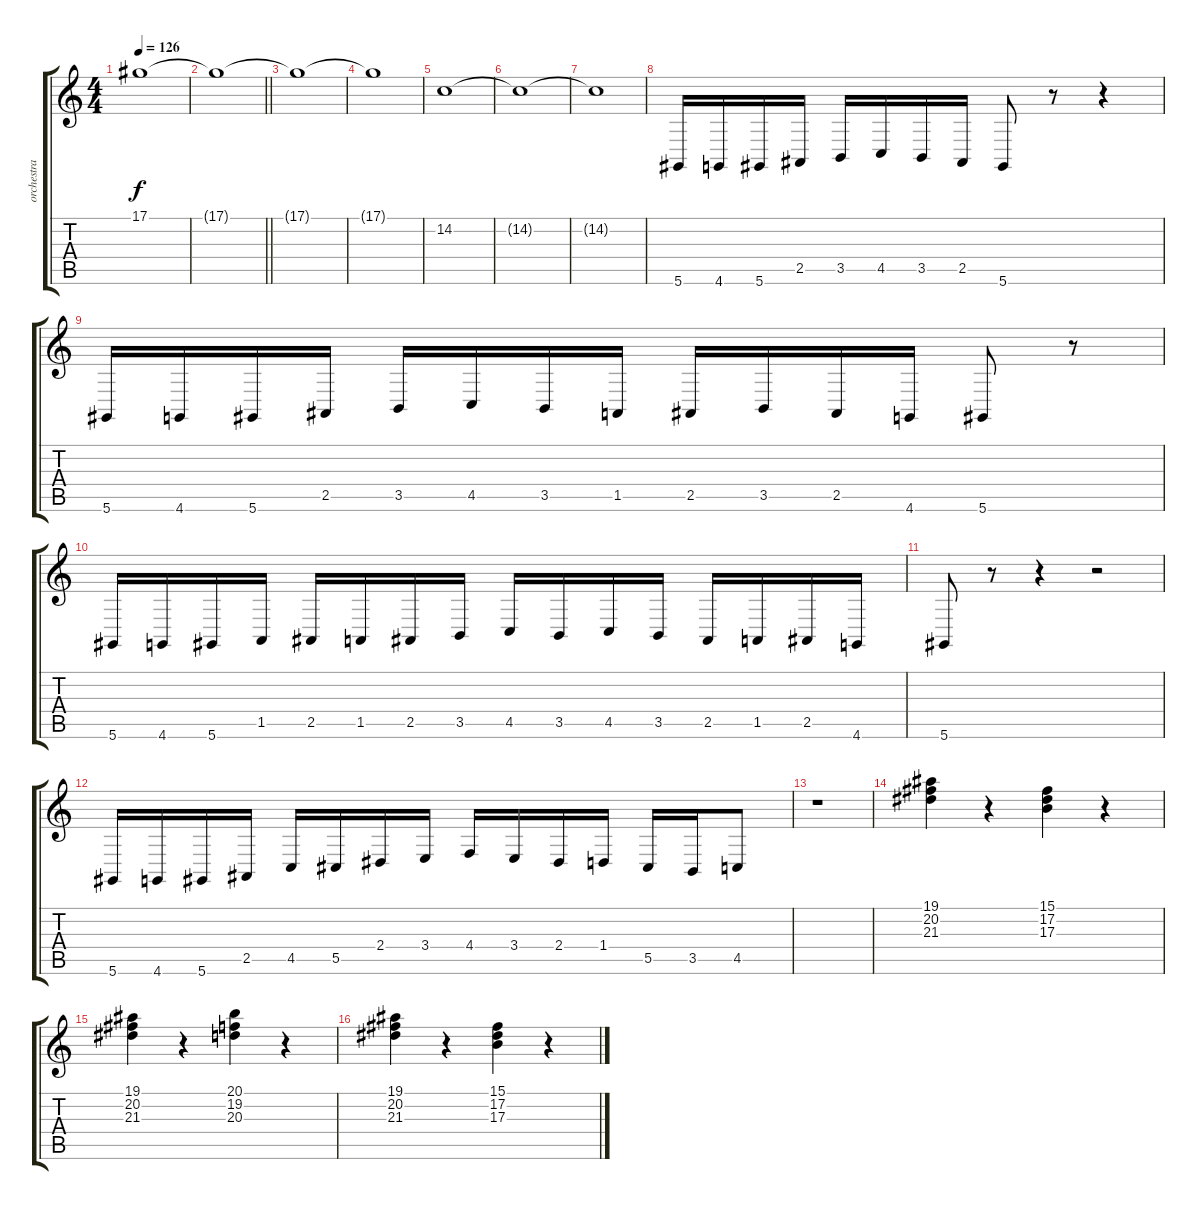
\track ("orchestra" "orchestra") {instrument stringensemble1}
\staff {score tabs}
\tuning (Eb4 Bb3 Gb3 Db3 Ab2 Eb2) {hide}
\ts (4 4)
\tempo 126
\clef g2
\ks c
17.1.1{dy f} |
\barLineRight lightlight
17.1{t}.1 |
17.1{t}.1 |
17.1{t}.1 |
14.2.1 |
14.2{t}.1 |
14.2{t}.1 |
5.6.16 4.6.16 5.6.16 2.5.16 3.5.16 4.5.16 3.5.16 2.5.16 5.6.8 r.8 r.4 |
5.6.16 4.6.16 5.6.16 2.5.16 3.5.16 4.5.16 3.5.16 1.5.16 2.5.16 3.5.16 2.5.16 4.6.16 5.6.8 r.8 |
5.6.16 4.6.16 5.6.16 1.5.16 2.5.16 1.5.16 2.5.16 3.5.16 4.5.16 3.5.16 4.5.16 3.5.16 2.5.16 1.5.16 2.5.16 4.6.16 |
5.6.8 r.8 r.4 r.2 |
5.6.16 4.6.16 5.6.16 2.5.16 4.5.16 5.5.16 2.4.16 3.4.16 4.4.16 3.4.16 2.4.16 1.4.16 5.5.16 3.5.16 4.5.8 |
r.1 |
(19.1 20.2 21.3).4 r.4 (15.1 17.2 17.3).4 r.4 |
(19.1 20.2 21.3).4 r.4 (20.1 19.2 20.3).4 r.4 |
(19.1 20.2 21.3).4 r.4 (15.1 17.2 17.3).4 r.4
